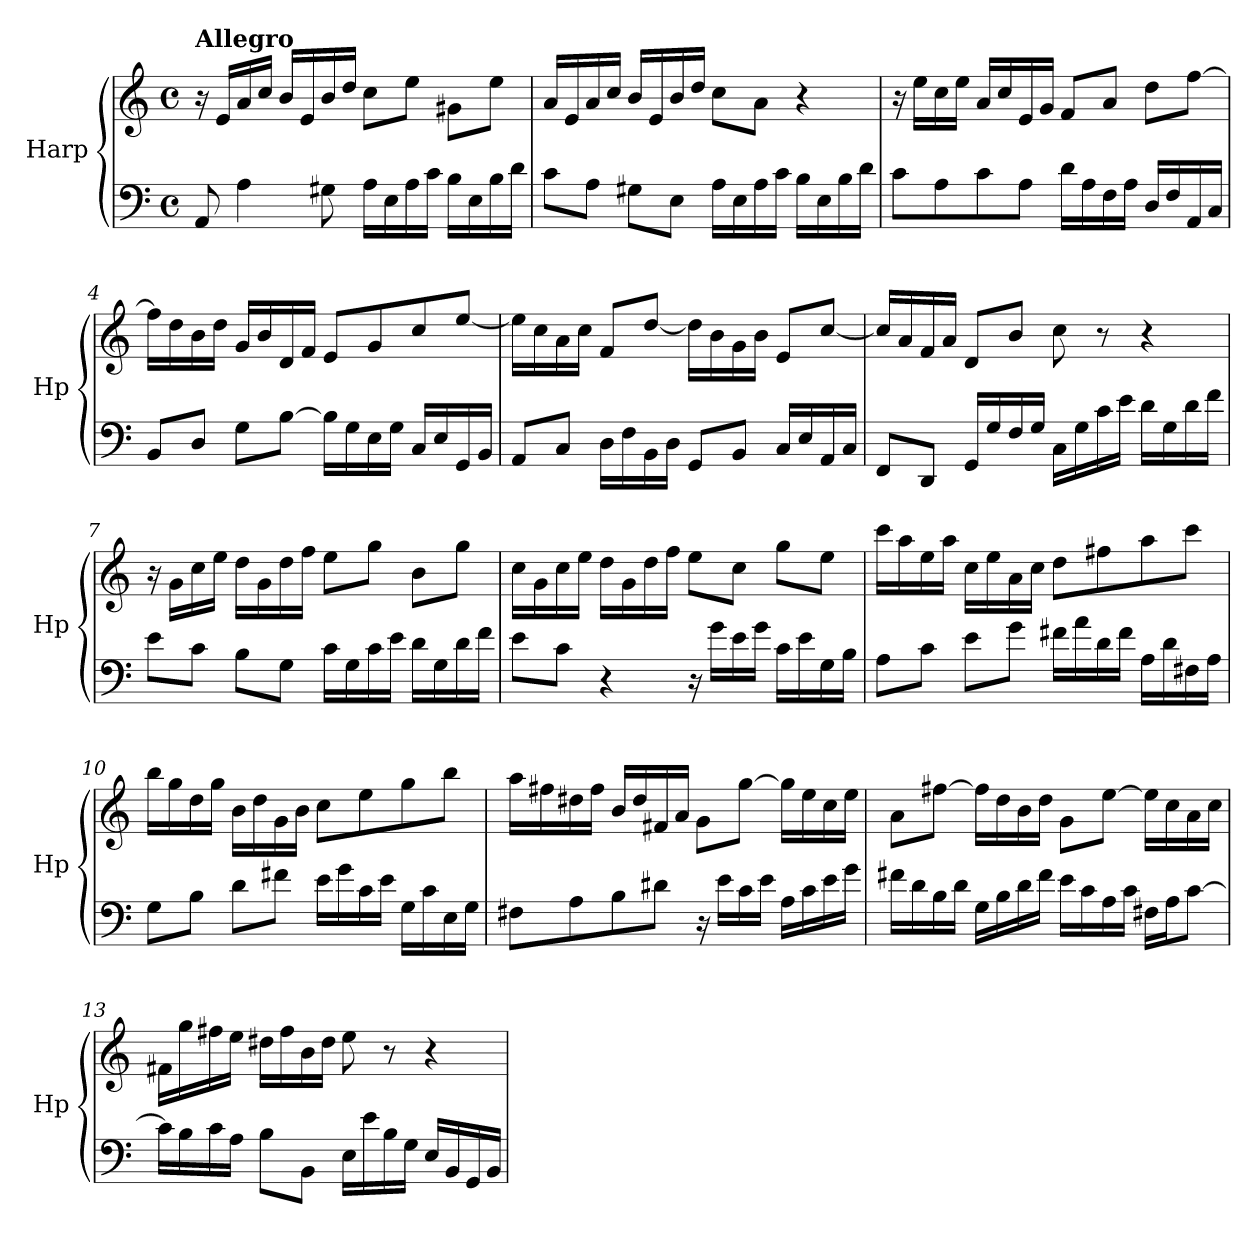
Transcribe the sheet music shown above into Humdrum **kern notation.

**kern	**kern
*part1	*part1
*staff2	*staff1
*I"Harp	*
*I'Hp	*
*clefF4	*clefG2
*k[]	*k[]
*M4/4	*M4/4
*met(c)	*met(c)
=1	=1
!	!LO:TX:a:B:t=Allegro
8AA/	16r
.	16e/LL
4A\	16a/
.	16cc/JJ
.	16b/LL
.	16e/
8G#X\	16b/
.	16dd/JJ
16A\LL	8cc\L
16E\	.
16A\	8ee\J
16c\JJ	.
16B\LL	8g#X\L
16E\	.
16B\	8ee\J
16d\JJ	.
=2	=2
8c\L	16a/LL
.	16e/
8A\J	16a/
.	16cc/JJ
8G#X\L	16b/LL
.	16e/
8E\J	16b/
.	16dd/JJ
16A\LL	8cc\L
16E\	.
16A\	8a\J
16c\JJ	.
16B\LL	4r
16E\	.
16B\	.
16d\JJ	.
=3	=3
8c\L	16r
.	16ee\LL
8A\	16cc\
.	16ee\JJ
8c\	16a/LL
.	16cc/
8A\J	16e/
.	16g/JJ
16d\LL	8f/L
16A\	.
16F\	8a/J
16A\JJ	.
16D/LL	8dd\L
16F/	.
16AA/	[8ff\J
16C/JJ	.
!!LO:LB:g=z
=4	=4
8BB/L	16ff\LL]
.	16dd\
8D/J	16b\
.	16dd\JJ
8G\L	16g/LL
.	16b/
[8B\J	16d/
.	16f/JJ
16B\LL]	8e/L
16G\	.
16E\	8g/
16G\JJ	.
16C/LL	8cc/
16E/	.
16GG/	[8ee/J
16BB/JJ	.
=5	=5
8AA/L	16ee\LL]
.	16cc\
8C/J	16a\
.	16cc\JJ
16D\LL	8f/L
16F\	.
16BB\	[8dd/J
16D\JJ	.
8GG/L	16dd\LL]
.	16b\
8BB/J	16g\
.	16b\JJ
16C/LL	8e/L
16E/	.
16AA/	[8cc/J
16C/JJ	.
=6	=6
8FF/L	16cc/LL]
.	16a/
8DD/J	16f/
.	16a/JJ
16GG/LL	8d/L
16G/	.
16F/	8b/J
16G/JJ	.
16C\LL	8cc\
16G\	.
16c\	8r
16e\JJ	.
16d\LL	4r
16G\	.
16d\	.
16f\JJ	.
!!LO:LB:g=z
=7	=7
8e\L	16r
.	16g\LL
8c\J	16cc\
.	16ee\JJ
8B\L	16dd\LL
.	16g\
8G\J	16dd\
.	16ff\JJ
16c\LL	8ee\L
16G\	.
16c\	8gg\J
16e\JJ	.
16d\LL	8b\L
16G\	.
16d\	8gg\J
16f\JJ	.
=8	=8
8e\L	16cc\LL
.	16g\
8c\J	16cc\
.	16ee\JJ
4r	16dd\LL
.	16g\
.	16dd\
.	16ff\JJ
16r	8ee\L
16g\LL	.
16e\	8cc\J
16g\JJ	.
16c\LL	8gg\L
16e\	.
16G\	8ee\J
16B\JJ	.
=9	=9
8A\L	16ccc\LL
.	16aa\
8c\J	16ee\
.	16aa\JJ
8e\L	16cc\LL
.	16ee\
8g\J	16a\
.	16cc\JJ
16f#X\LL	8dd\L
16a\	.
16d\	8ff#X\
16f#\JJ	.
16A\LL	8aa\
16d\	.
16F#X\	8ccc\J
16A\JJ	.
!!LO:LB:g=z
=10	=10
8G\L	16bb\LL
.	16gg\
8B\J	16dd\
.	16gg\JJ
8d\L	16b\LL
.	16dd\
8f#X\J	16g\
.	16b\JJ
16e\LL	8cc\L
16g\	.
16c\	8ee\
16e\JJ	.
16G\LL	8gg\
16c\	.
16E\	8bb\J
16G\JJ	.
=11	=11
8F#X\L	16aa\LL
.	16ff#X\
8A\	16dd#X\
.	16ff#\JJ
8B\	16b/LL
.	16dd#/
8d#X\J	16f#X/
.	16a/JJ
16r	8g\L
16e\LL	.
16c\	[8gg\J
16e\JJ	.
16A\LL	16gg\LL]
16c\	16ee\
16e\	16cc\
16g\JJ	16ee\JJ
!!LO:LB:g=z
=12	=12
16f#X\LL	8a\L
16d\	.
16B\	[8ff#X\J
16d\JJ	.
16G\LL	16ff#\LL]
16B\	16dd\
16d\	16b\
16f#\JJ	16dd\JJ
16e\LL	8g\L
16c\	.
16A\	[8ee\J
16c\JJ	.
16F#X\LL	16ee\LL]
16A\J	16cc\
[8c\J	16a\
.	16cc\JJ
=13	=13
16c\LL]	16f#X\LL
16B\	16gg\
16c\	16ff#X\
16A\JJ	16ee\JJ
8B\L	16dd#X\LL
.	16ff#\
8BB\J	16b\
.	16dd#\JJ
16E\LL	8ee\
16e\	.
16B\	8r
16G\JJ	.
16E/LL	4r
16BB/	.
16GG/	.
16BB/JJ	.
=	=
*-	*-
